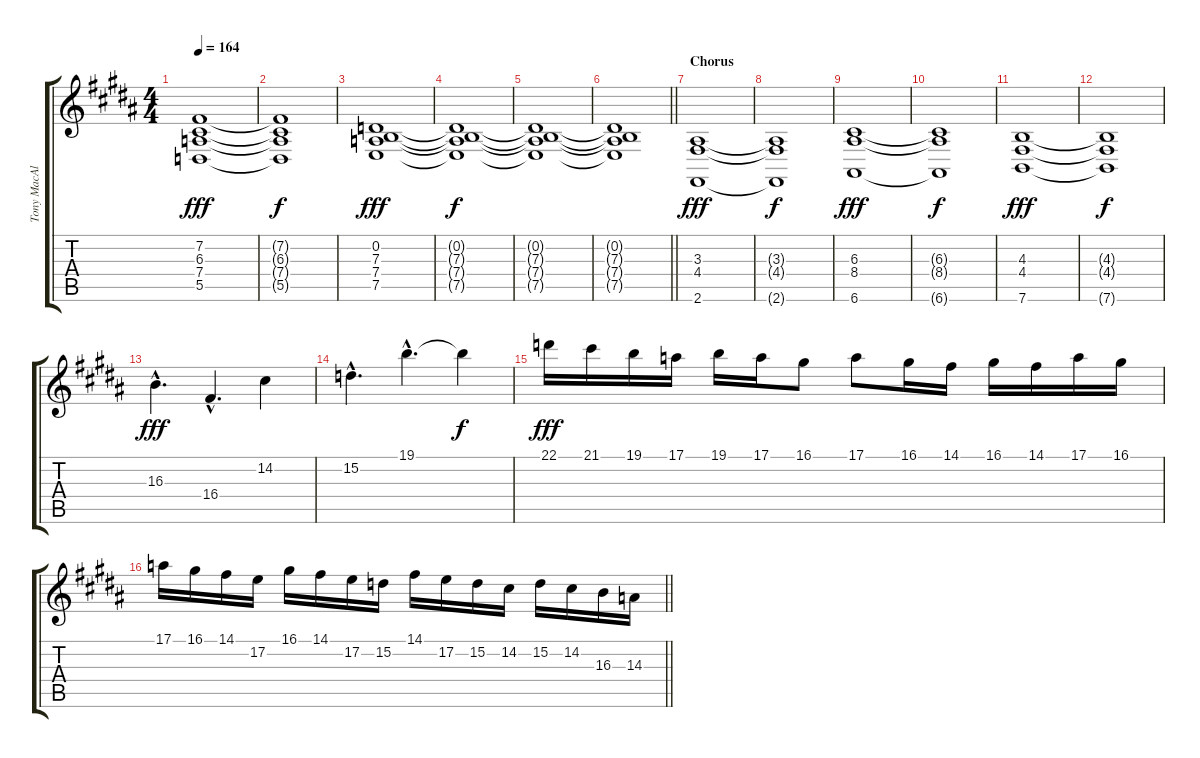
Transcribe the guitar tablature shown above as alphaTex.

\track ("Tony MacAlpine" "Tony MacAl") {instrument stringensemble1}
\staff {score tabs}
\tuning (E4 B3 G3 D3 A2 E2) {hide}
\ts (4 4)
\tempo 164
\clef g2
\ks b
(7.2 6.3 7.4 5.5).1{dy fff} |
(7.2{t} 6.3{t} 7.4{t} 5.5{t}).1{dy f} |
(0.2 7.3 7.4 7.5).1{dy fff} |
(0.2{t} 7.3{t} 7.4{t} 7.5{t}).1{dy f} |
(0.2{t} 7.3{t} 7.4{t} 7.5{t}).1 |
\barLineRight lightlight
(0.2{t} 7.3{t} 7.4{t} 7.5{t}).1 |
\section ("" "Chorus")
(3.3 4.4 2.6).1{dy fff} |
(3.3{t} 4.4{t} 2.6{t}).1{dy f} |
(6.3 8.4 6.6).1{dy fff} |
(6.3{t} 8.4{t} 6.6{t}).1{dy f} |
(4.3 4.4 7.6).1{dy fff} |
(4.3{t} 4.4{t} 7.6{t}).1{dy f} |
16.3{hac}.4{d dy fff} 16.4{hac}.4{d} 14.2.4 |
15.2{hac}.4{d} 19.1{hac}.4{d} 19.1{t}.4{dy f} |
22.1.16{dy fff instrument electricpiano1} 21.1.16 19.1.16 17.1.16 19.1.16 17.1.16 16.1.8 17.1.8 16.1.16 14.1.16 16.1.16 14.1.16 17.1.16 16.1.16 |
\barLineRight lightlight
17.1.16 16.1.16 14.1.16 17.2.16 16.1.16 14.1.16 17.2.16 15.2.16 14.1.16 17.2.16 15.2.16 14.2.16 15.2.16 14.2.16 16.3.16 14.3.16
